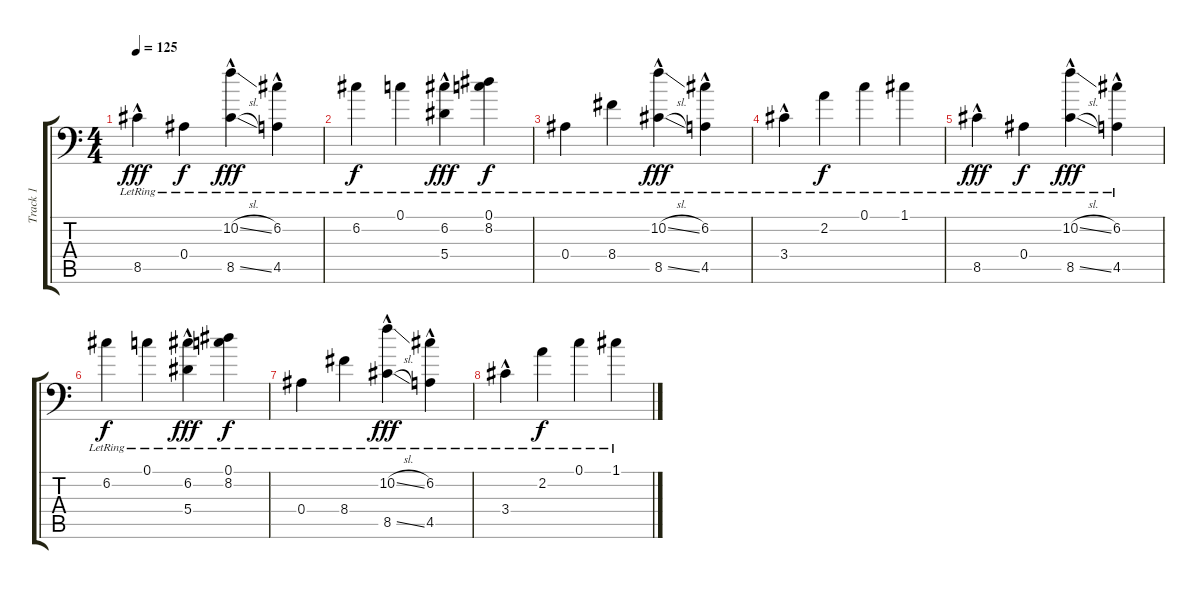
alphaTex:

\track ("Track 1" "Track 1") {instrument electricguitarmuted}
\staff {score tabs}
\tuning (C4 G3 Eb3 Bb2 F2 Bb1) {hide}
\ts (4 4)
\tempo 125
\clef f4
\ks c
8.5{hac lr}.4{dy fff volume 0} 0.4{lr}.4{dy f} (10.2{sl hac lr} 8.5{sl hac lr}).4{dy fff} (6.2{hac lr} 4.5{hac lr}).4 |
6.2{lr}.4{dy f} 0.1{lr}.4 (6.2{lr} 5.4{hac lr}).4{dy fff} (0.1{lr} 8.2{lr}).4{dy f} |
0.4{lr}.4 8.4{lr}.4 (10.2{sl hac lr} 8.5{sl hac lr}).4{dy fff} (6.2{hac lr} 4.5{hac lr}).4 |
3.4{hac lr}.4 2.2{lr}.4{dy f} 0.1{lr}.4 1.1{lr}.4 |
8.5{hac lr}.4{dy fff} 0.4{lr}.4{dy f} (10.2{sl hac lr} 8.5{sl hac lr}).4{dy fff} (6.2{hac lr} 4.5{hac lr}).4 |
6.2{lr}.4{dy f} 0.1{lr}.4 (6.2{lr} 5.4{hac lr}).4{dy fff} (0.1{lr} 8.2{lr}).4{dy f} |
0.4{lr}.4 8.4{lr}.4 (10.2{sl hac lr} 8.5{sl hac lr}).4{dy fff} (6.2{hac lr} 4.5{hac lr}).4 |
3.4{hac lr}.4 2.2{lr}.4{dy f} 0.1{lr}.4 1.1{lr}.4
